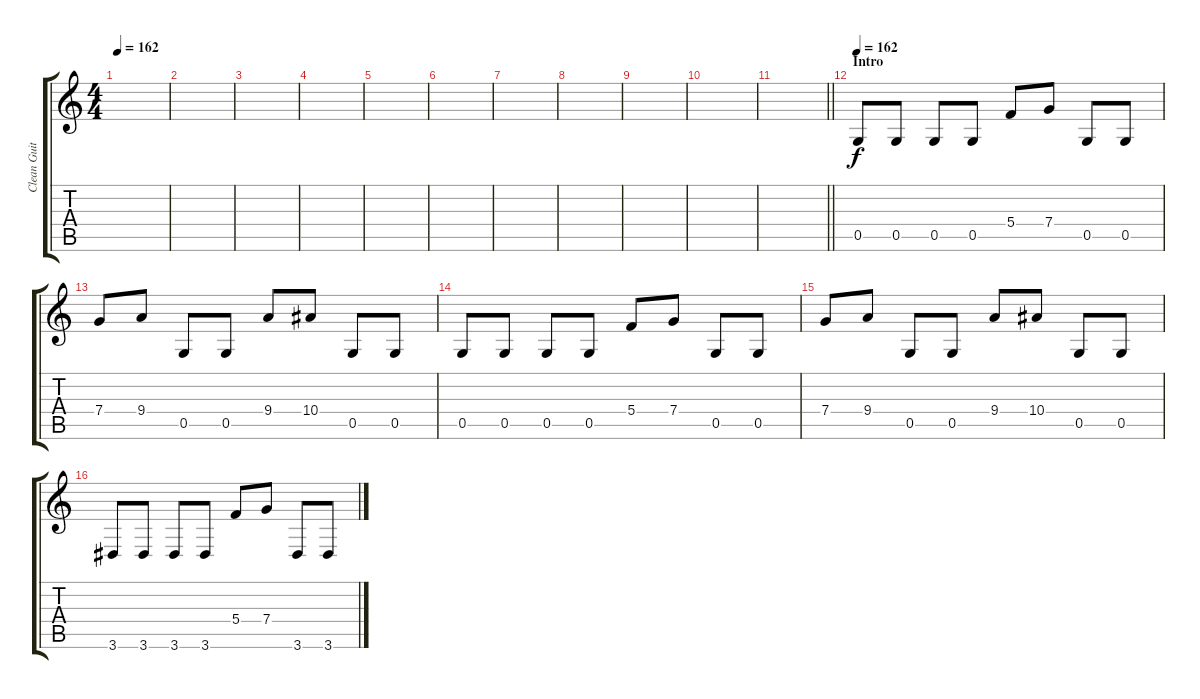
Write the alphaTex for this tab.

\track ("Clean Guitar" "Clean Guit") {instrument electricguitarclean}
\staff {score tabs}
\tuning (D4 A3 F3 C3 G2 C2) {hide}
\ts (4 4)
\tempo 162
\tempo 120
\tempo 162
\clef g2
\ks c
|
|
|
|
|
|
|
|
|
|
\barLineRight lightlight
|
\section ("" "Intro")
\tempo 162
0.5.8{instrument electricguitarclean} 0.5.8 0.5.8 0.5.8 5.4.8 7.4.8 0.5.8 0.5.8 |
7.4.8 9.4.8 0.5.8 0.5.8 9.4.8 10.4.8 0.5.8 0.5.8 |
0.5.8 0.5.8 0.5.8 0.5.8 5.4.8 7.4.8 0.5.8 0.5.8 |
7.4.8 9.4.8 0.5.8 0.5.8 9.4.8 10.4.8 0.5.8 0.5.8 |
3.6.8 3.6.8 3.6.8 3.6.8 5.4.8 7.4.8 3.6.8 3.6.8
